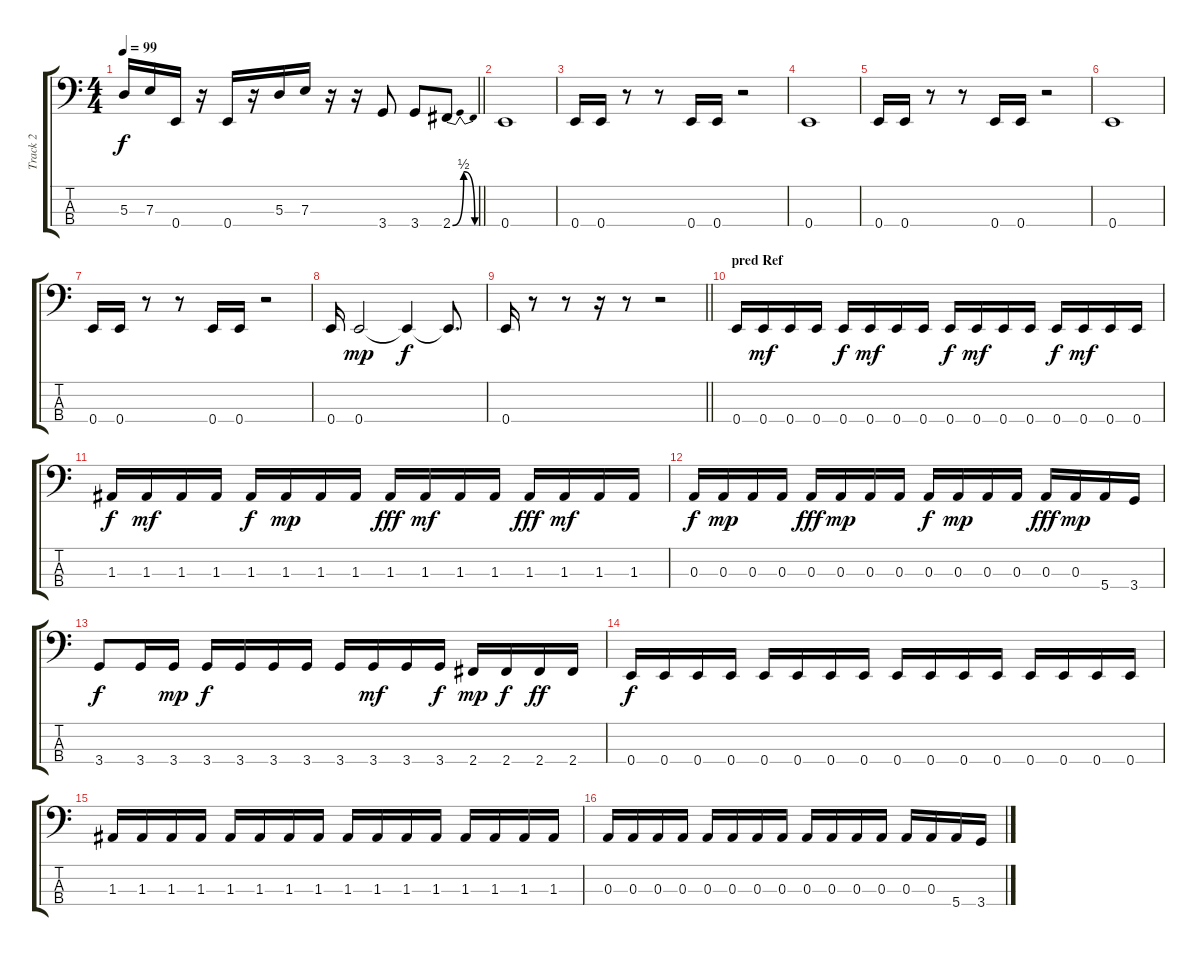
\track ("Track 2" "Track 2") {instrument electricbasspick}
\staff {score tabs}
\tuning (G2 D2 A1 E1) {hide}
\ts (4 4)
\tempo 99
\clef f4
\barLineRight lightlight
\ks c
5.3.16{dy f instrument slapbass1} 7.3.16 0.4.16 r.16 0.4.16 r.16 5.3.16 7.3.16 r.16 r.16 3.4.8 3.4.8 2.4{be (bendrelease 0 0 15 2 15 2 60 0)}.8 |
0.4.1{instrument electricbasspick} |
0.4.16 0.4.16 r.8 r.8 0.4.16 0.4.16 r.2 |
0.4.1{instrument electricbasspick} |
0.4.16 0.4.16 r.8 r.8 0.4.16 0.4.16 r.2 |
0.4.1{instrument electricbasspick} |
0.4.16 0.4.16 r.8 r.8 0.4.16 0.4.16 r.2 |
0.4.16{instrument electricbasspick} 0.4.2{dy mp} 0.4{t}.4{dy f} 0.4{t}.8{d} |
\barLineRight lightlight
0.4.16 r.8 r.8 r.16 r.8 r.2 |
\section ("" "pred Ref")
0.4.16{instrument electricbassfinger} 0.4.16{dy mf} 0.4.16 0.4.16 0.4.16{dy f} 0.4.16{dy mf} 0.4.16 0.4.16 0.4.16{dy f} 0.4.16{dy mf} 0.4.16 0.4.16 0.4.16{dy f} 0.4.16{dy mf} 0.4.16 0.4.16 |
1.3.16{dy f} 1.3.16{dy mf} 1.3.16 1.3.16 1.3.16{dy f} 1.3.16{dy mp} 1.3.16 1.3.16 1.3.16{dy fff} 1.3.16{dy mf} 1.3.16 1.3.16 1.3.16{dy fff} 1.3.16{dy mf} 1.3.16 1.3.16 |
0.3.16{dy f} 0.3.16{dy mp} 0.3.16 0.3.16 0.3.16{dy fff} 0.3.16{dy mp} 0.3.16 0.3.16 0.3.16{dy f} 0.3.16{dy mp} 0.3.16 0.3.16 0.3.16{dy fff} 0.3.16{dy mp} 5.4.16 3.4.16 |
3.4.8{dy f} 3.4.16 3.4.16{dy mp} 3.4.16{dy f} 3.4.16 3.4.16 3.4.16 3.4.16 3.4.16{dy mf} 3.4.16 3.4.16{dy f} 2.4.16{dy mp} 2.4.16{dy f} 2.4.16{dy ff} 2.4.16 |
0.4.16{dy f} 0.4.16 0.4.16 0.4.16 0.4.16 0.4.16 0.4.16 0.4.16 0.4.16 0.4.16 0.4.16 0.4.16 0.4.16 0.4.16 0.4.16 0.4.16 |
1.3.16 1.3.16 1.3.16 1.3.16 1.3.16 1.3.16 1.3.16 1.3.16 1.3.16 1.3.16 1.3.16 1.3.16 1.3.16 1.3.16 1.3.16 1.3.16 |
0.3.16 0.3.16 0.3.16 0.3.16 0.3.16 0.3.16 0.3.16 0.3.16 0.3.16 0.3.16 0.3.16 0.3.16 0.3.16 0.3.16 5.4.16 3.4.16
